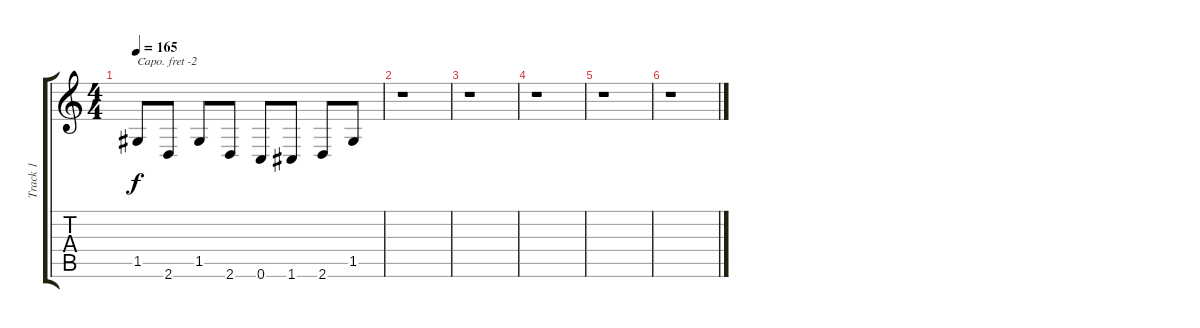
\track ("Track 1" "Track 1") {instrument distortionguitar}
\staff {score tabs}
\capo -2
\tuning (E4 B3 G3 D3 A2 D2) {hide}
\ts (4 4)
\tempo 165
\clef g2
\ks c
1.5.8{dy f} 2.6.8 1.5.8 2.6.8 0.6.8 1.6.8 2.6.8 1.5.8 |
r.1 |
r.1 |
r.1 |
r.1 |
r.1
